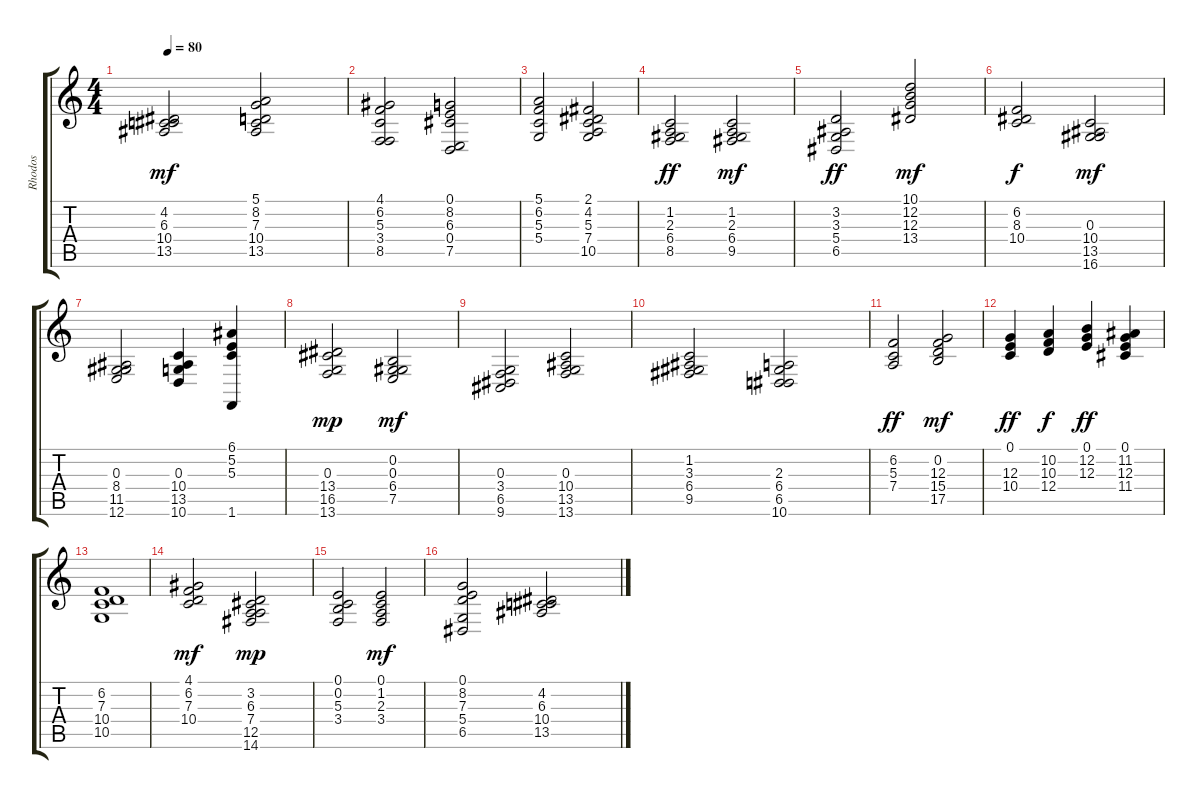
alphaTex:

\track ("Rhodos" "Rhodos") {instrument electricpiano1}
\staff {score tabs}
\tuning (E4 B3 G3 D3 A2 E2) {hide}
\ts (4 4)
\tempo 80
\clef g2
\ks c
(4.2 6.3 10.4 13.5).2{dy mf} (5.1 8.2 7.3 10.4 13.5).2 |
(4.1 6.2 5.3 3.4 8.5).2 (0.1 8.2 6.3 0.4 7.5).2 |
(5.1 6.2 5.3 5.4).2 (2.1 4.2 5.3 7.4 10.5).2 |
(1.2 2.3 6.4 8.5).2{dy ff} (1.2 2.3 6.4 9.5).2{dy mf} |
(3.2 3.3 5.4 6.5).2{dy ff} (10.1 12.2 12.3 13.4).2{dy mf} |
(6.2 8.3 10.4).2{dy f} (0.3 10.4 13.5 16.6).2{dy mf} |
(0.3 8.4 11.5 12.6).2 (0.3 10.4 13.5 10.6).4 (6.1 5.2 5.3 1.6).4 |
(0.3 13.4 16.5 13.6).2{dy mp} (0.2 0.3 6.4 7.5).2{dy mf} |
(0.3 3.4 6.5 9.6).2 (0.3 10.4 13.5 13.6).2 |
(1.2 3.3 6.4 9.5).2 (2.3 6.4 6.5 10.6).2 |
(6.2 5.3 7.4).2{dy ff} (0.2 12.3 15.4 17.5).2{dy mf} |
(0.1 12.3 10.4).4{dy ff} (10.2 10.3 12.4).4{dy f} (0.1 12.2 12.3).4{dy ff} (0.1 11.2 12.3 11.4).4 |
(6.2 7.3 10.4 10.5).1 |
(4.1 6.2 7.3 10.4).2{dy mf} (3.2 6.3 7.4 12.5 14.6).2{dy mp} |
(0.1 0.2 5.3 3.4).2 (0.1 1.2 2.3 3.4).2{dy mf} |
(0.1 8.2 7.3 5.4 6.5).2 (4.2 6.3 10.4 13.5).2
